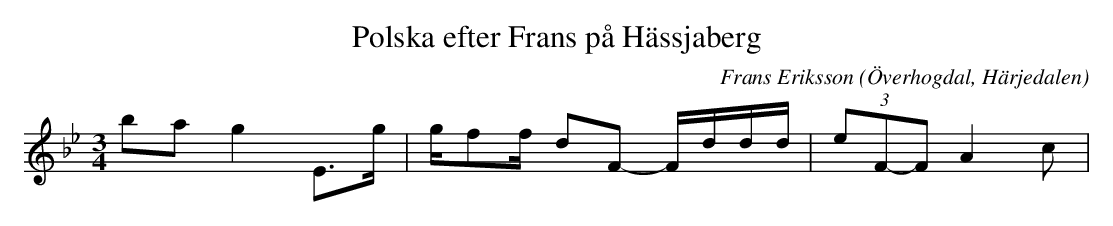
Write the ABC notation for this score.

X:1
T:Polska efter Frans på Hässjaberg
O:Överhogdal, Härjedalen
M:3/4
C:Frans Eriksson
K:Bb
ba g2 E>g |g/ff/- dF- F/d/d/d/|(3eF-FA2 c|
